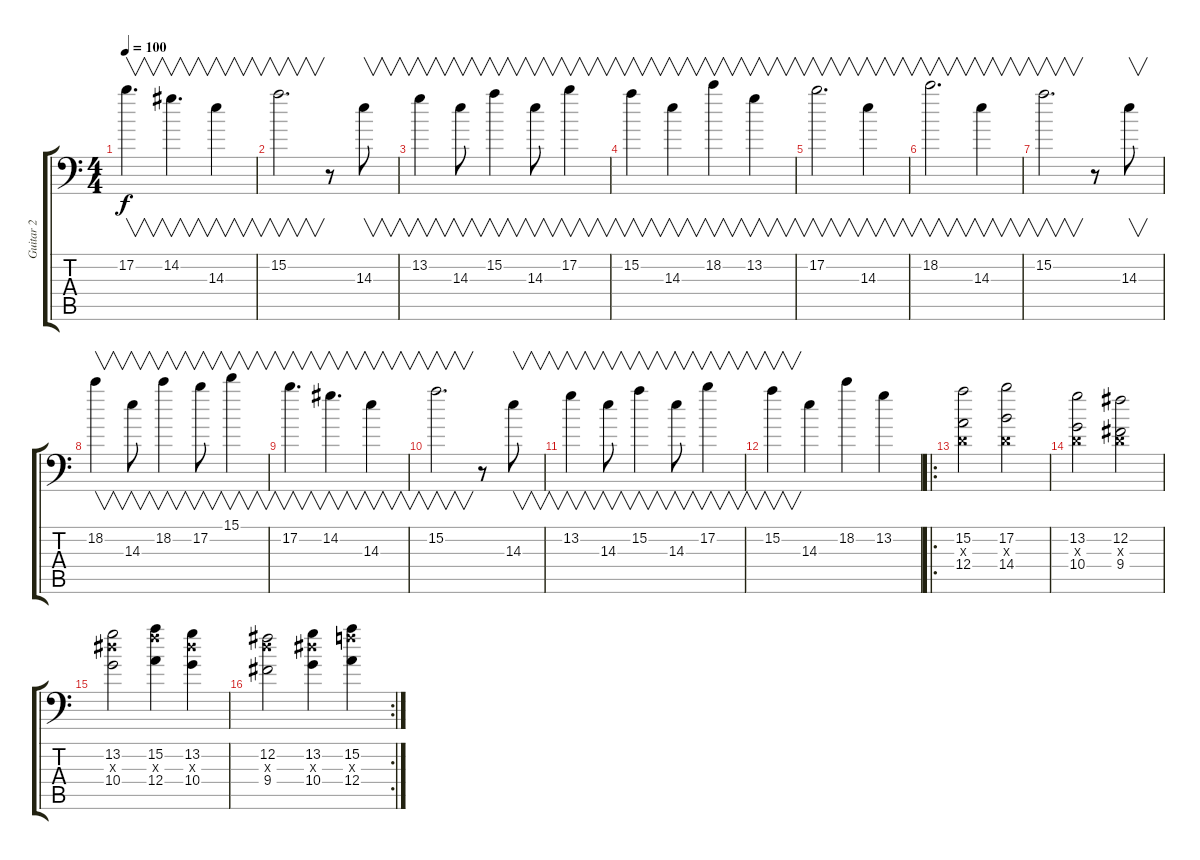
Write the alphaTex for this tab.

\track ("Guitar 2" "Guitar 2") {instrument electricguitarclean}
\staff {score tabs}
\tuning (B3 Gb3 D3 A2 E2 A1) {hide}
\ts (4 4)
\tempo 100
\clef f4
\ks c
17.2.4{v d dy f instrument electricguitarclean} 14.2.4{v d} 14.3.4{v} |
15.2.2{v d} r.8 14.3.8{v} |
13.2.4{v} 14.3.8{v} 15.2.4{v} 14.3.8{v} 17.2.4{v} |
15.2.4{v} 14.3.4{v} 18.2.4{v} 13.2.4{v} |
17.2.2{v d instrument electricguitarclean} 14.3.4{v} |
18.2.2{v d} 14.3.4{v} |
15.2.2{v d} r.8 14.3.8{v} |
18.2.4{v} 14.3.8{v} 18.2.4{v} 17.2.8{v} 15.1.4{v} |
17.2.4{v d instrument electricguitarclean} 14.2.4{v d} 14.3.4{v} |
15.2.2{v d} r.8 14.3.8{v} |
13.2.4{v} 14.3.8{v} 15.2.4{v} 14.3.8{v} 17.2.4{v} |
15.2.4{v} 14.3.4 18.2.4 13.2.4 |
\ro
(15.2 0.3{x} 12.4).2{volume 6 instrument electricguitarclean} (17.2 0.3{x} 14.4).2 |
(13.2 0.3{x} 10.4).2 (12.2 0.3{x} 9.4).2 |
(13.2 13.3{x} 10.4).2 (15.2 15.3{x} 12.4).4 (13.2 13.3{x} 10.4).4 |
\rc 2
(12.2 12.3{x} 9.4).2 (13.2 13.3{x} 10.4).4 (15.2 15.3{x} 12.4).4
